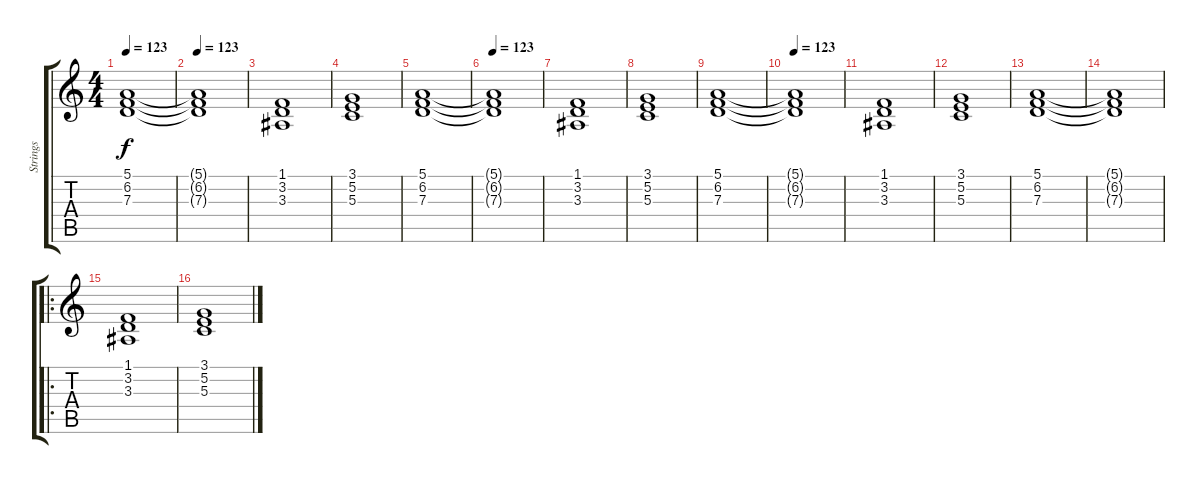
\track ("Strings" "Strings") {instrument stringensemble1}
\staff {score tabs}
\tuning (E4 B3 G3 D3 A2 E2) {hide}
\ts (4 4)
\tempo 123
\clef g2
\ks c
(5.1 6.2 7.3).1{dy f} |
\tempo 123
(5.1{t} 6.2{t} 7.3{t}).1 |
(1.1 3.2 3.3).1 |
(3.1 5.2 5.3).1 |
(5.1 6.2 7.3).1 |
\tempo 123
(5.1{t} 6.2{t} 7.3{t}).1 |
(1.1 3.2 3.3).1{volume 10} |
(3.1 5.2 5.3).1 |
(5.1 6.2 7.3).1 |
\tempo 123
(5.1{t} 6.2{t} 7.3{t}).1 |
(1.1 3.2 3.3).1 |
(3.1 5.2 5.3).1 |
(5.1 6.2 7.3).1 |
(5.1{t} 6.2{t} 7.3{t}).1 |
\ro
(1.1 3.2 3.3).1{volume 10} |
(3.1 5.2 5.3).1
